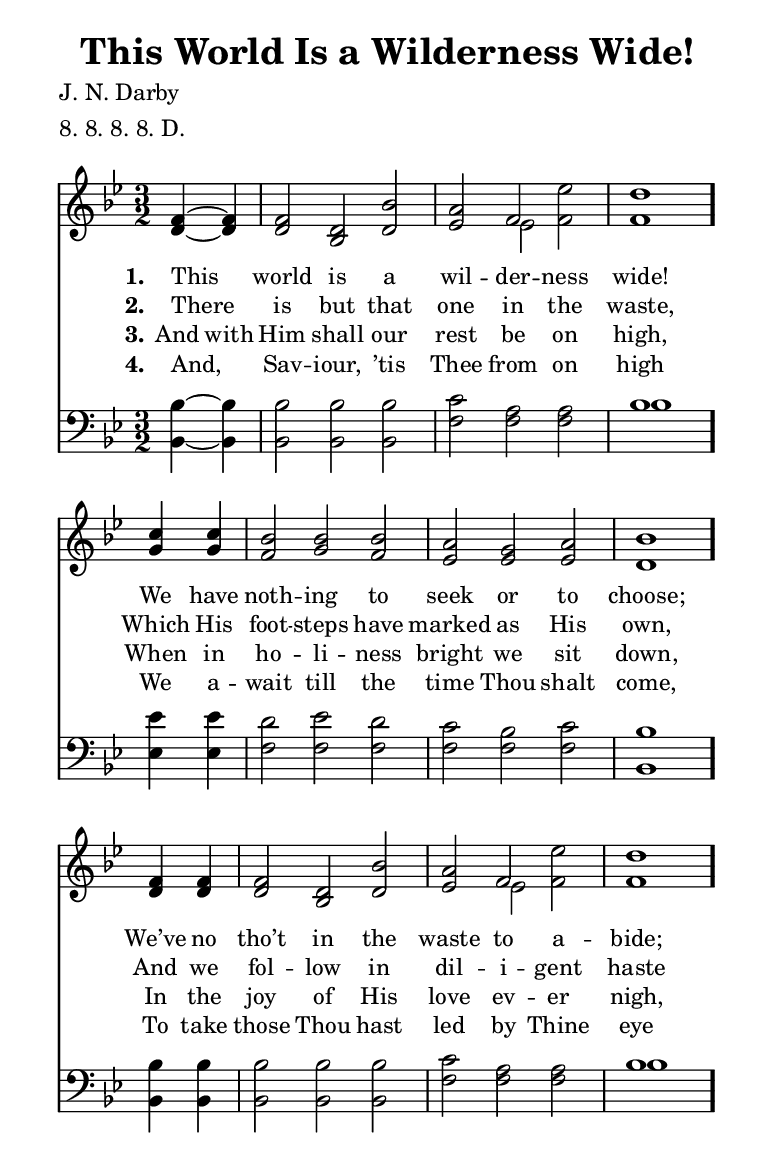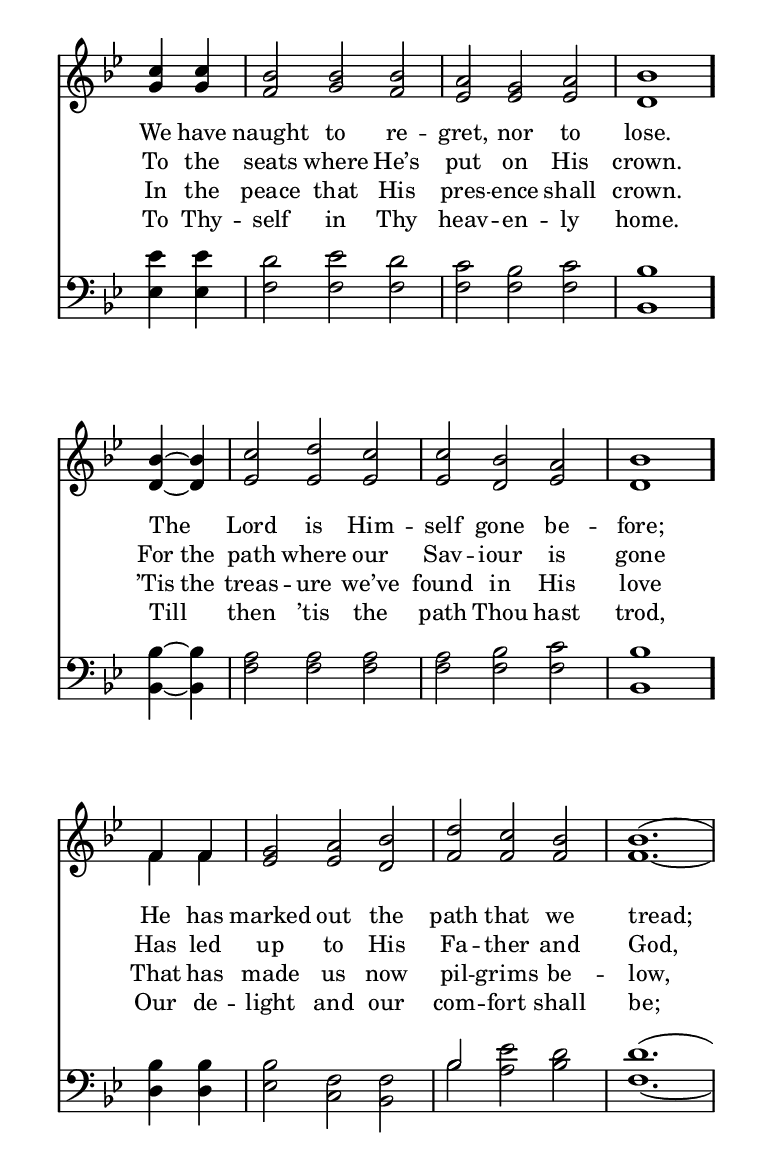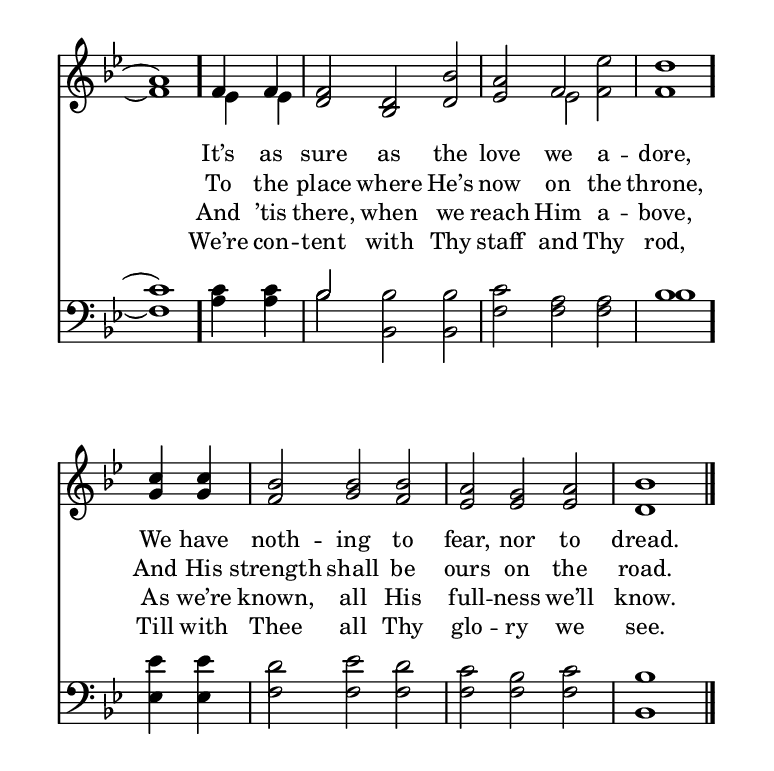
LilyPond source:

\include "common/global.ily"
\paper {
  \include "common/paper.ily"
  ragged-last-bottom = ##t
  systems-per-page = #(cond (is-eogsized 4) (#t #f))
  system-count = #(cond (is-eogsized 5) (#t #f))
}

\header{
  hymnnumber = "269"
  title = "This World Is a Wilderness Wide!"
  tunename = "Faithfulness"
  meter = "8. 8. 8. 8. D."
  poet = "J. N. Darby"
  composer = ""
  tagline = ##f
}

global = {
  \include "common/overrides.ily"
  \override Staff.TimeSignature.style = #'numbered
  \time 3/2
  \override Score.MetronomeMark.transparent = ##t % hide all fermata changes too
  \tempo 2=110
  \key bes \major
  \partial 2
  \autoBeamOff
}

patternA = { c4 c | c2 c c | c c c | c1 }
patternB = { c4 c | c2 c c | c c c | c1. | a1 }

notesSoprano = {
\global
\relative c' {

  \changePitch \patternA { f ~ f | f d bes' | a f ees' | d }
  \changePitch \patternA { c c | bes bes bes | a g a | bes }
  \changePitch \patternA { f f | f d bes' | a f ees' | d }
  \changePitch \patternA { c c | bes bes bes | a g a | bes }
  \changePitch \patternA { bes ~ bes | c d c | c bes a | bes }
  \changePitch \patternB { f f | g a bes | d c bes | bes( | a) }
  \changePitch \patternA { f f | f d bes' | a f ees' | d }
  \changePitch \patternA { c c | bes bes bes | a g a | bes }

  \bar "|."

}
}

notesAlto = {
\global
\relative e' {

  \changePitch \patternA { d ~ d | d bes d | ees ees f | f }
  \changePitch \patternA { g g | f g f | ees ees ees | d }
  \changePitch \patternA { d d | d bes d | ees ees f | f }
  \changePitch \patternA { g g | f g f | ees ees ees | d }
  \changePitch \patternA { d ~ d | ees ees ees | ees d ees | d }
  \changePitch \patternB { f f | ees ees d | f f f | f ~ | f }
  \changePitch \patternA { ees ees | d bes d | ees ees f | f }
  \changePitch \patternA { g g | f g f | ees ees ees | d }

}
}

notesTenor = {
\global
\relative a {

  \changePitch \patternA { bes ~ bes | bes bes bes | c a a | bes }
  \changePitch \patternA { ees ees | d ees d | c bes c | bes }
  \changePitch \patternA { bes bes | bes bes bes | c a a | bes }
  \changePitch \patternA { ees ees | d ees d | c bes c | bes }
  \changePitch \patternA { bes ~ bes | a a a | a bes c | bes }
  \changePitch \patternB { bes bes | bes f f | bes ees d | d( | c) }
  \changePitch \patternA { c c | bes bes bes | c a a | bes }
  \changePitch \patternA { ees ees | d ees d | c bes c | bes }

}
}

notesBass = {
\global
\relative f, {

  \changePitch \patternA { bes ~ bes | bes bes bes | f' f f | bes }
  \changePitch \patternA { ees, ees | f f f | f f f | bes, }
  \changePitch \patternA { bes bes | bes bes bes | f' f f | bes }
  \changePitch \patternA { ees, ees | f f f | f f f | bes, }
  \changePitch \patternA { bes ~ bes | f' f f | f f f | bes, }
  \changePitch \patternB { d d | ees c bes | bes' a bes | f ~ | f }
  \changePitch \patternA { a a | bes bes, bes | f' f f | bes }
  \changePitch \patternA { ees, ees | f f f | f f f | bes, }

}
}

wordsA = \lyricmode {
\set stanza = "1."

This world is a wil -- der -- ness wide! \bar "."
We have noth -- ing to seek or to choose; \bar "."
We’ve no tho’t in the waste to a -- bide; \bar "."
We have naught to re -- gret, nor to lose. \bar "."
The Lord is Him -- self gone be -- fore; \bar "."
He has marked out the path that we tread; \bar "."
It’s as sure as the love we a -- dore, \bar "."
We have noth -- ing to fear, nor to dread. \bar "."

}

wordsB = \lyricmode {
\set stanza = "2."

There is but that one in the waste,
Which His foot -- steps have marked as His own,
And we fol -- low in dil -- i -- gent haste
To the seats where He’s put on His crown.
{ \mon } For the { \moff } path where our Sav -- iour is gone
Has led up to His Fa -- ther and God,
To the place where He’s now on the throne,
And His strength shall be ours on the road.

}

wordsC = \lyricmode {
\set stanza = "3."

{ \mon } And with { \moff } Him shall our rest be on high,
When in ho -- li -- ness bright we sit down,
In the joy of His love ev -- er nigh,
In the peace that His pres -- ence shall crown.
{ \mon } ’Tis the { \moff } treas -- ure we’ve found in His love
That has made us now pil -- grims be -- low,
And ’tis there, when we reach Him a -- bove,
As we’re known, all His full -- ness we’ll know.

}

wordsD = \lyricmode {
\set stanza = "4."

And, Sav -- iour, ’tis Thee from on high
We a -- wait till the time Thou shalt come,
To take those Thou hast led by Thine eye
To Thy -- self in Thy heav -- en -- ly home.
Till then ’tis the path Thou hast trod,
Our de -- light and our com -- fort shall be;
We’re con -- tent with Thy staff and Thy rod,
Till with Thee all Thy glo -- ry we see.

}

\score {
  \context ChoirStaff <<
    \context Staff = upper <<
      \set Staff.autoBeaming = ##f
      \set ChoirStaff.systemStartDelimiter = #'SystemStartBar
      \set ChoirStaff.printPartCombineTexts = ##f
      \partcombine #'(2 . 9) \notesSoprano \notesAlto
      \context NullVoice = sopranos { \voiceOne << \notesSoprano >> }
      \context Lyrics = one   \lyricsto sopranos \wordsA
      \context Lyrics = two   \lyricsto sopranos \wordsB
      \context Lyrics = three \lyricsto sopranos \wordsC
      \context Lyrics = four  \lyricsto sopranos \wordsD
    >>
    \context Staff = men <<
      \set Staff.autoBeaming = ##f
      \clef bass
      \set ChoirStaff.printPartCombineTexts = ##f
      \partcombine #'(2 . 9) \notesTenor \notesBass
    >>
  >>
  \layout {
    \include "common/layout.ily"
  }
  \midi{
    \include "common/midi.ily"
  }
}

\version "2.19.49"  % necessary for upgrading to future LilyPond versions.

% vi:set et ts=2 sw=2 ai nocindent syntax=lilypond:
